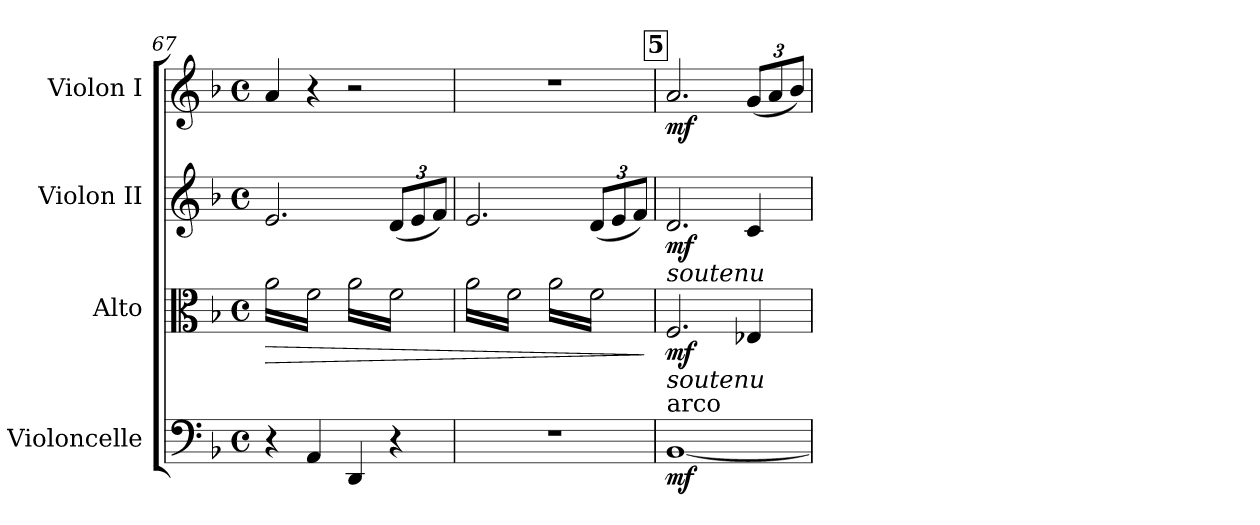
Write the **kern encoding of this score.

**kern	**dynam	**kern	**dynam	**kern	**dynam	**kern	**dynam
*part4	*part4	*part3	*part3	*part2	*part2	*part1	*part1
*staff4	*staff4	*staff3	*staff3	*staff2	*staff2	*staff1	*staff1
*I"Violoncelle	*	*I"Alto	*	*I"Violon II	*	*I"Violon I	*
*I'Vc	*	*	*	*I'Vln	*	*I'Vln	*
*clefF4	*	*clefC3	*	*clefG2	*	*clefG2	*
*k[b-]	*	*k[b-]	*	*k[b-]	*	*k[b-]	*
*M4/4	*	*M4/4	*	*M4/4	*	*M4/4	*
*met(c)	*	*met(c)	*	*met(c)	*	*met(c)	*
=67	=67	=67	=67	=67	=67	=67	=67
!	!	!	!LO:HP:b	!	!	!	!
*	*	*tremolo	*	*	*	*	*
4r	.	(>16a\LL	>	2.e/	.	4a/	.
.	.	16f\)	.	.	.	.	.
.	.	16a\	.	.	.	.	.
.	.	16f\)	.	.	.	.	.
4AA/	.	16a\	.	.	.	4r	.
.	.	16f\)	.	.	.	.	.
.	.	16a\	.	.	.	.	.
.	.	16f\)JJ	.	.	.	.	.
4DD/	.	(>16a\LL	.	.	.	2r	.
.	.	16f\)	.	.	.	.	.
.	.	16a\	.	.	.	.	.
.	.	16f\)	.	.	.	.	.
*	*	*	*	*Xbrackettup	*	*	*
4r	.	16a\	.	(<12d/L	.	.	.
.	.	16f\)	.	.	.	.	.
.	.	.	.	12e/	.	.	.
.	.	16a\	.	.	.	.	.
.	.	.	.	12f/J)	.	.	.
.	.	16f\)JJ	.	.	.	.	.
=68	=68	=68	=68	=68	=68	=68	=68
1r	.	(>16a\LL	.	2.e/	.	1r	.
.	.	16f\)	.	.	.	.	.
.	.	16a\	.	.	.	.	.
.	.	16f\)	.	.	.	.	.
.	.	16a\	.	.	.	.	.
.	.	16f\)	.	.	.	.	.
.	.	16a\	.	.	.	.	.
.	.	16f\)JJ	.	.	.	.	.
.	.	(>16a\LL	.	.	.	.	.
.	.	16f\)	.	.	.	.	.
.	.	16a\	.	.	.	.	.
.	.	16f\)	.	.	.	.	.
.	.	16a\	.	(<12d/L	.	.	.
.	.	16f\)	.	.	.	.	.
.	.	.	.	12e/	.	.	.
.	.	16a\	.	.	.	.	.
.	.	.	.	12f/J)	.	.	.
.	.	16f\)JJ	.	.	.	.	.
*	*	*Xtremolo	*	*	*	*	*
.	.	.	]	.	.	.	.
!!LO:REH:place=s1:a:B:fs=14:t=5
=69	=69	=69	=69	=69	=69	=69	=69
!	!	!	!	!LO:TX:b:i:t=soutenu	!	!	!
!	!	!LO:TX:b:i:t=soutenu	!	!	!	!	!
!LO:TX:a:t=arco	!	!	!	!	!	!	!
!	!LO:DY:b	!	!LO:DY:b	!	!LO:DY:b	!	!LO:DY:b
[1BB-	mf	2.F/	mf	2.d/	mf	2.a/	mf
.	.	.	.	.	.	.	.
.	.	.	.	.	.	.	.
.	.	.	.	.	.	.	.
*	*	*	*	*	*	*Xbrackettup	*
.	.	4E-X/	.	4c/	.	(<12g/L	.
.	.	.	.	.	.	12a/	.
.	.	.	.	.	.	12b-/J)	.
=	=	=	=	=	=	=	=
*-	*-	*-	*-	*-	*-	*-	*-
